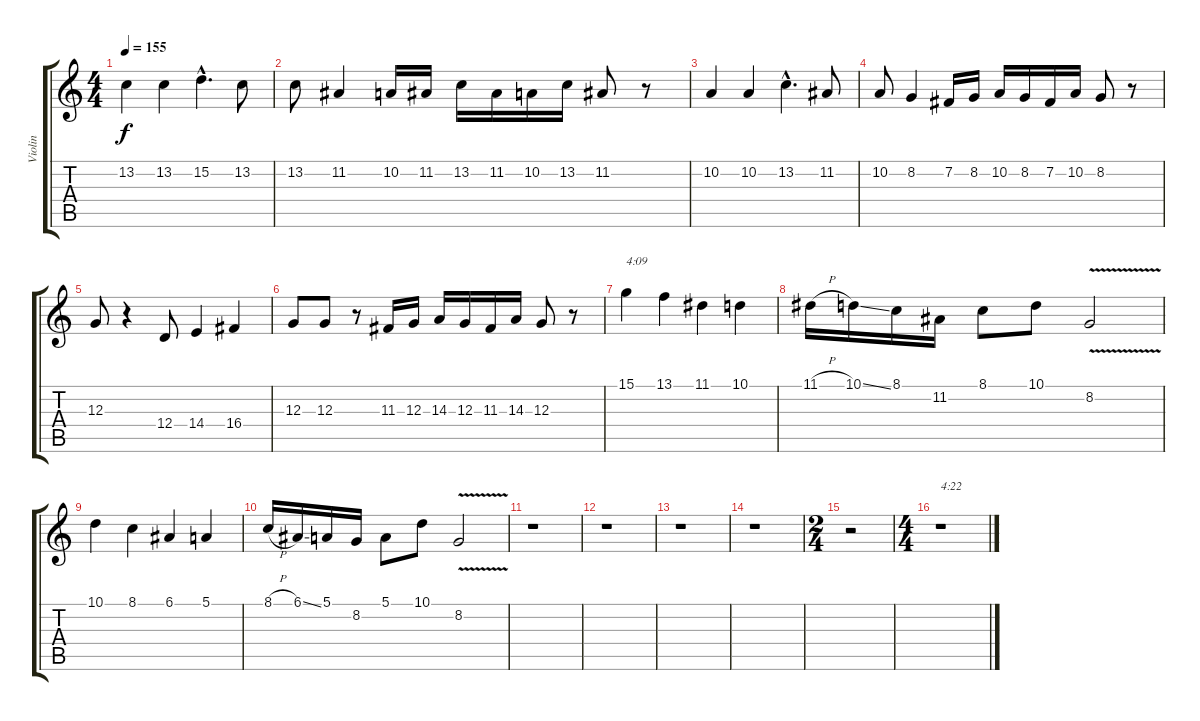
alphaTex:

\track ("Violin" "Violin") {instrument cello}
\staff {score tabs}
\tuning (E4 B3 G3 D3 A2 E2) {hide}
\ts (4 4)
\tempo 155
\clef g2
\ks c
13.2.4{dy f} 13.2.4 15.2{hac}.4{d} 13.2.8 |
13.2.8 11.2.4 10.2.16 11.2.16 13.2.16 11.2.16 10.2.16 13.2.16 11.2.8 r.8 |
10.2.4 10.2.4 13.2{hac}.4{d} 11.2.8 |
10.2.8 8.2.4 7.2.16 8.2.16 10.2.16 8.2.16 7.2.16 10.2.16 8.2.8 r.8 |
12.3.8 r.4 12.4.8 14.4.4 16.4.4 |
12.3.8 12.3.8 r.8 11.3.16 12.3.16 14.3.16 12.3.16 11.3.16 14.3.16 12.3.8 r.8 |
15.1.4{txt "4:09"} 13.1.4 11.1.4 10.1.4 |
11.1{h}.16 10.1{ss}.16 8.1.16 11.2.16 8.1.8 10.1.8 8.2{v}.2 |
10.1.4 8.1.4 6.1.4 5.1.4 |
8.1{h}.16 6.1{ss}.16 5.1.16 8.2.16 5.1.8 10.1.8 8.2{v}.2 |
r.1 |
r.1 |
r.1 |
r.1 |
\ts (2 4)
r.2 |
\ts (4 4)
r.1{txt "4:22"}
